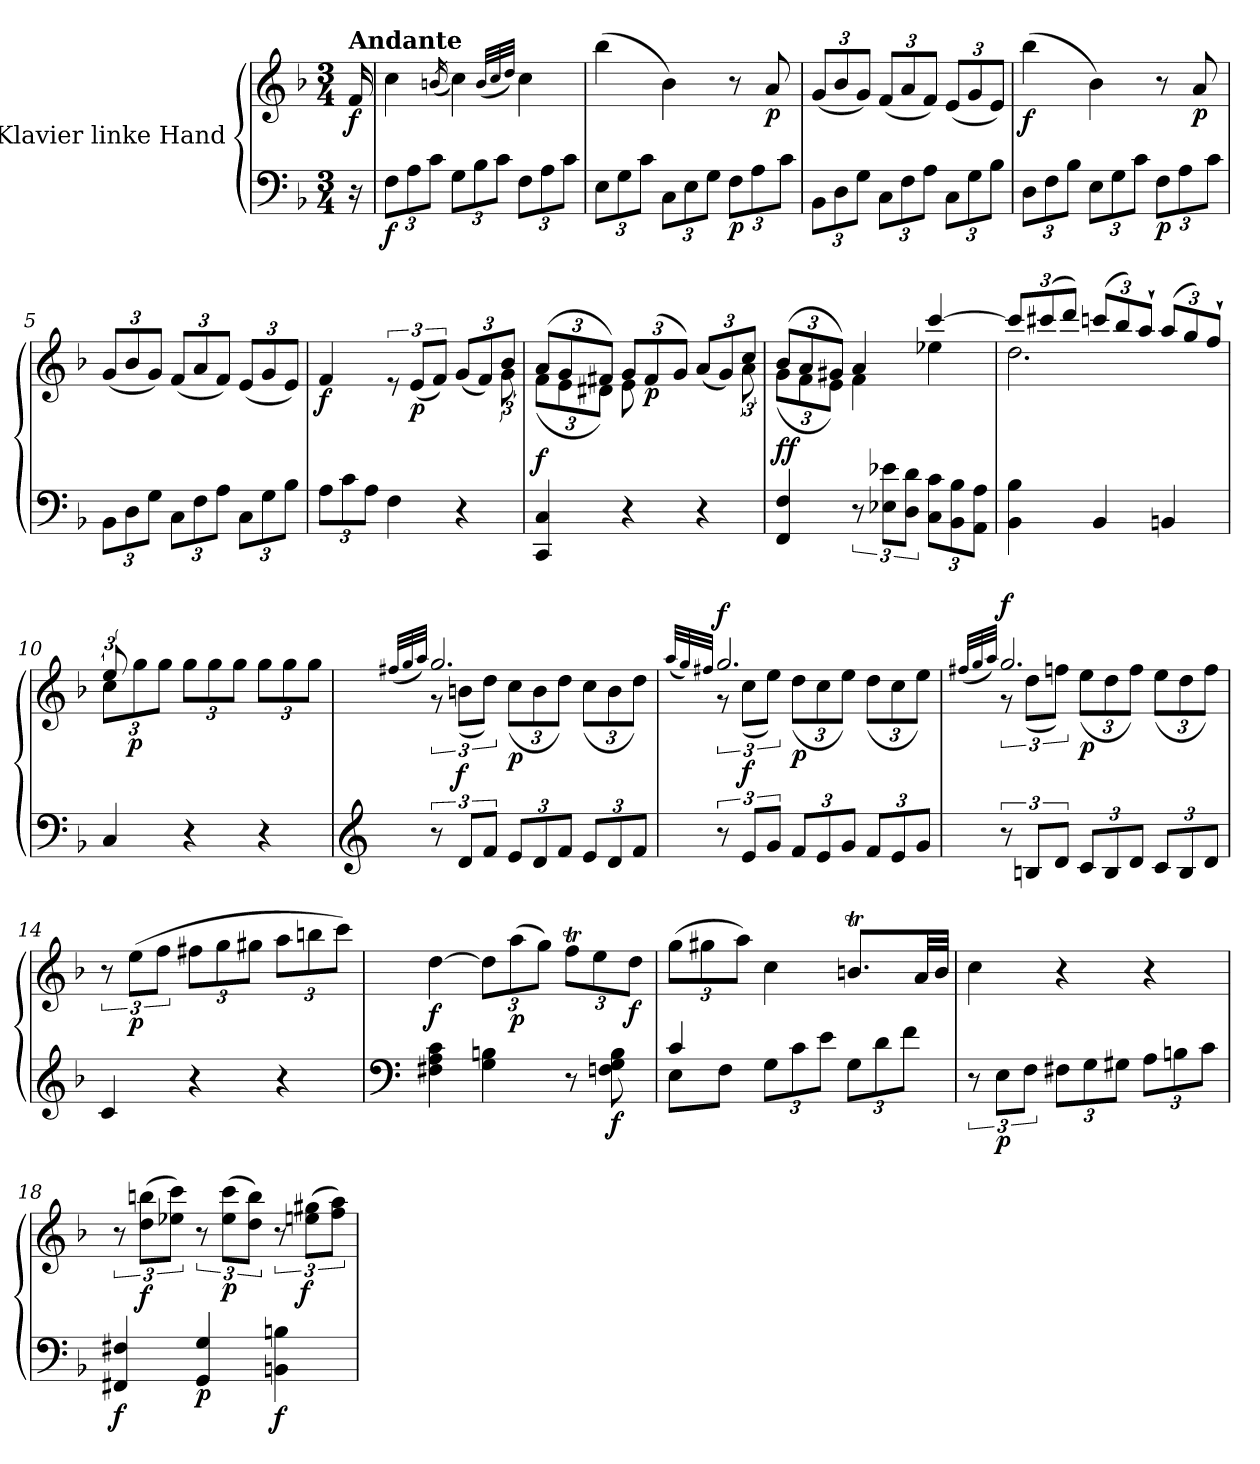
**kern	**kern	**dynam
*part1	*part1	*part1
*staff2	*staff1	*staff1/2
*I"Klavier linke Hand	*	*
*clefF4	*clefG2	*
*k[b-]	*k[b-]	*
*M3/4	*M3/4	*
=	=	=
!	!LO:TX:a:B:t=Andante	!
!	!	!LO:DY:b
16r	16f/	f
=1	=1	=1
*Xbrackettup	*	*
!	!	!LO:DY:b=2
12F\L	4cc\	f
12A\	.	.
12c\J	.	.
.	(<16qbn/	.
12G\L	4cc\)	.
12B-\	.	.
12c\J	.	.
.	(<32qb/LLL	.
.	32qcc/	.
.	32qdd/JJJ)	.
12F\L	4cc\	.
12A\	.	.
12c\J	.	.
=2	=2	=2
12E\L	(>4bb-\	.
12G\	.	.
12c\J	.	.
12C\L	4b-\)	.
12E\	.	.
12G\J	.	.
!	!	!LO:DY:b=2
12F\L	8r	p
12A\	.	.
!	!	!LO:DY:b
.	8a/	p
12c\J	.	.
=3	=3	=3
*	*Xbrackettup	*
12BB-\L	(<12g/L	.
12D\	12b-/	.
12G\J	12g/J)	.
12C\L	(<12f/L	.
12F\	12a/	.
12A\J	12f/J)	.
12C\L	(<12e/L	.
12G\	12g/	.
12B-\J	12e/J)	.
=4	=4	=4
!	!	!LO:DY:b
12D\L	(>4bb-\	f
12F\	.	.
12B-\J	.	.
12E\L	4b-\)	.
12G\	.	.
12c\J	.	.
!	!	!LO:DY:b=2
12F\L	8r	p
12A\	.	.
!	!	!LO:DY:b
.	8a/	p
12c\J	.	.
=5	=5	=5
12BB-\L	(<12g/L	.
12D\	12b-/	.
12G\J	12g/J)	.
12C\L	(<12f/L	.
12F\	12a/	.
12A\J	12f/J)	.
12C\L	(<12e/L	.
12G\	12g/	.
12B-\J	12e/J)	.
=6	=6	=6
*	*^	*
!	!	!	!LO:DY:b
12A\L	4f/	2ryy	f
12c\	.	.	.
12A\J	.	.	.
*	*brackettup	*	*
4F\	12re	.	.
!	!	!	!LO:DY:b
.	(<12e/L	.	p
.	12f/J)	.	.
*	*Xbrackettup	*brackettup	*
4r	(<12g/L	12ryy	.
.	12f/)	12ryy	.
.	12b-/J	12g\	.
=7	=7	=7	=7
*	*Xbrackettup	*	*
!	!	!	!LO:DY:a=2
4CC/ 4C/	(>12a/L	(<12f\L	f
.	12g/	12e\	.
.	12f#X/J)	12d#X\J)	.
4r	12g/L	8e\	.
!	!	!	!LO:DY:b
.	(<12f#/	.	p
.	.	8ryy	.
.	12g/J)	.	.
*	*	*brackettup	*
4r	(<12a/L	12ryy	.
.	12g/)	12ryy	.
.	12cc/J	12a\	.
=8	=8	=8	=8
*	*Xbrackettup	*	*
!	!	!	!LO:DY:a=2
!	!	!	!LO:DY:n=1:a=2
4FF/ 4F/	(>12b-/L	(<12g\L	f f
.	12a/	12f\	.
.	12g#X/J)	12e\J)	.
*brackettup	*	*	*
12r	4a/	4f\	.
12E-X\ 12e-X\L	.	.	.
12D\ 12d\J	.	.	.
*Xbrackettup	*	*	*
12C\ 12c\L	[4ccc/	4ee-X\	.
12BB-\ 12B-\	.	.	.
12AA\ 12A\J	.	.	.
=9	=9	=9	=9
4BB-\ 4B-\	12ccc/L]	2.dd\	.
.	(>12ccc#X/	.	.
.	12ddd/J)	.	.
4BB-/	(>12cccn/L	.	.
.	12bb-/)	.	.
.	12aa`/J	.	.
4BBn/	(>12aa/L	.	.
.	12gg/)	.	.
.	12ff`/J	.	.
=10	=10	=10	=10
*	*brackettup	*Xbrackettup	*
4C/	12ee/	12cc\L	.
!	!	!	!LO:DY:b
.	12ryy	12gg\	p
.	12ryy	12gg\J	.
4r	4ryy	12gg\L	.
.	.	12gg\	.
.	.	12gg\J	.
4r	4ryy	12gg\L	.
.	.	12gg\	.
.	.	12gg\J	.
=11	=11	=11	=11
*clefG2	*	*	*
.	(>32qff#X/LLL	.	.
.	32qgg/	.	.
.	32qaa/JJJ)	.	.
*brackettup	*	*brackettup	*
12r	2.gg/	12r	.
!	!	!	!LO:DY:a=2
12d/L	.	(<12bn\L	f
12f/J	.	12dd\J)	.
*Xbrackettup	*	*Xbrackettup	*
!	!	!	!LO:DY:b
12e/L	.	(<12cc\L	p
12d/	.	12b\	.
12f/J	.	12dd\J)	.
12e/L	.	(<12cc\L	.
12d/	.	12b\	.
12f/J	.	12dd\J)	.
=12	=12	=12	=12
.	(>32qaa/LLL	.	.
.	32qgg/)	.	.
.	32qff#X/JJJ	.	.
*brackettup	*	*brackettup	*
!	!	!	!LO:DY:a
12r	2.gg/	12r	f
!	!	!	!LO:DY:b
12e/L	.	(<12cc\L	f
12g/J	.	12ee\J)	.
*Xbrackettup	*	*Xbrackettup	*
!	!	!	!LO:DY:b
12f/L	.	(<12dd\L	p
12e/	.	12cc\	.
12g/J	.	12ee\J)	.
12f/L	.	(<12dd\L	.
12e/	.	12cc\	.
12g/J	.	12ee\J)	.
=13	=13	=13	=13
.	(>32qff#X/LLL	.	.
.	32qgg/	.	.
.	32qaa/JJJ)	.	.
*brackettup	*	*brackettup	*
!	!	!	!LO:DY:a
12r	2.gg/	12r	f
12Bn/L	.	(<12dd\L	.
12d/J	.	12ffn\J)	.
*Xbrackettup	*	*Xbrackettup	*
!	!	!	!LO:DY:b
12c/L	.	(<12ee\L	p
12B/	.	12dd\	.
12d/J	.	12ff\J)	.
12c/L	.	(<12ee\L	.
12B/	.	12dd\	.
12d/J	.	12ff\J)	.
*	*v	*v	*
=14	=14	=14
*	*brackettup	*
4c/	12r	.
!	!	!LO:DY:b
.	(>12ee\L	p
.	12ff\J	.
*	*Xbrackettup	*
4r	12ff#X\L	.
.	12gg\	.
.	12gg#X\J	.
4r	12aa\L	.
.	12bbn\	.
.	12ccc\J)	.
=15	=15	=15
*clefF4	*	*
!	!	!LO:DY:b
4F#X\ 4A\ 4c\	[4dd\	f
4G\ 4Bn\	12dd\L]	.
!	!	!LO:DY:b
.	(>12aa\	p
.	12gg\J)	.
8r	12ffT\L	.
.	12ee\	.
!	!	!LO:DY:b=2
8Fn\ 8G\ 8B\	.	f
!	!	!LO:DY:b
.	12dd\J	f
=16	=16	=16
*^	*	*
4c/	8E\L	(>12gg\L	.
.	.	12gg#X\	.
.	8F\J	.	.
.	.	12aa\J)	.
4ryy	12G\L	4cc\	.
.	12c\	.	.
.	12e\J	.	.
4ryy	12G\L	8.bnt/L	.
.	12d\	.	.
.	12f\J	.	.
.	.	32a/LL	.
.	.	32b/JJJ	.
*v	*v	*	*
=17	=17	=17
*brackettup	*	*
12r	4cc\	.
!	!	!LO:DY:b=2
12E\L	.	p
12F\J	.	.
*Xbrackettup	*	*
12F#X\L	4r	.
12G\	.	.
12G#X\J	.	.
12A\L	4r	.
12Bn\	.	.
12c\J	.	.
=18	=18	=18
*^	*	*
*	*	*brackettup	*
!	!	!	!LO:DY:b=2
2.ryy	4FF#X/ 4F#X/	12r	f
!	!	!	!LO:DY:b
.	.	(>12dd\ 12bbn\L	f
.	.	12ee-X\ 12ccc\J)	.
!	!	!	!LO:DY:b=2
.	4GG/ 4G/	12r	p
!	!	!	!LO:DY:b
.	.	(>12ee-\ 12ccc\L	p
.	.	12dd\ 12bb\J)	.
!	!	!	!LO:DY:b=2
.	4BBn\ 4Bn\	12r	f
!	!	!	!LO:DY:b
.	.	(>12een\ 12gg#X\L	f
.	.	12ff\ 12aa\J)	.
*v	*v	*	*
=	=	=
*-	*-	*-
